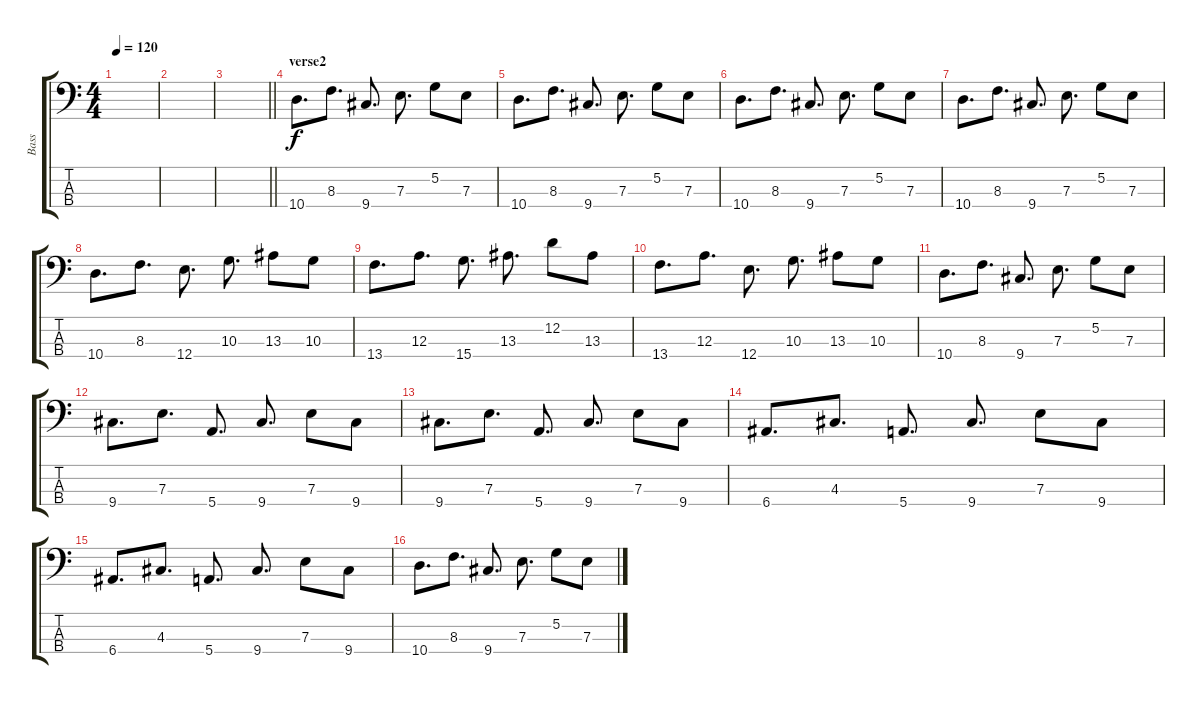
\track ("Bass" "Bass") {instrument electricbassfinger}
\staff {score tabs}
\tuning (G2 D2 A1 E1) {hide}
\ts (4 4)
\tempo 120
\clef f4
\ks c
|
|
\barLineRight lightlight
|
\section ("" "verse2")
10.4.8{d} 8.3.8{d} 9.4.8{d} 7.3.8{d} 5.2.8 7.3.8 |
10.4.8{d} 8.3.8{d} 9.4.8{d} 7.3.8{d} 5.2.8 7.3.8 |
10.4.8{d} 8.3.8{d} 9.4.8{d} 7.3.8{d} 5.2.8 7.3.8 |
10.4.8{d} 8.3.8{d} 9.4.8{d} 7.3.8{d} 5.2.8 7.3.8 |
10.4.8{d} 8.3.8{d} 12.4.8{d} 10.3.8{d} 13.3.8 10.3.8 |
13.4.8{d} 12.3.8{d} 15.4.8{d} 13.3.8{d} 12.2.8 13.3.8 |
13.4.8{d} 12.3.8{d} 12.4.8{d} 10.3.8{d} 13.3.8 10.3.8 |
10.4.8{d} 8.3.8{d} 9.4.8{d} 7.3.8{d} 5.2.8 7.3.8 |
9.4.8{d} 7.3.8{d} 5.4.8{d} 9.4.8{d} 7.3.8 9.4.8 |
9.4.8{d} 7.3.8{d} 5.4.8{d} 9.4.8{d} 7.3.8 9.4.8 |
6.4.8{d} 4.3.8{d} 5.4.8{d} 9.4.8{d} 7.3.8 9.4.8 |
6.4.8{d} 4.3.8{d} 5.4.8{d} 9.4.8{d} 7.3.8 9.4.8 |
10.4.8{d} 8.3.8{d} 9.4.8{d} 7.3.8{d} 5.2.8 7.3.8
